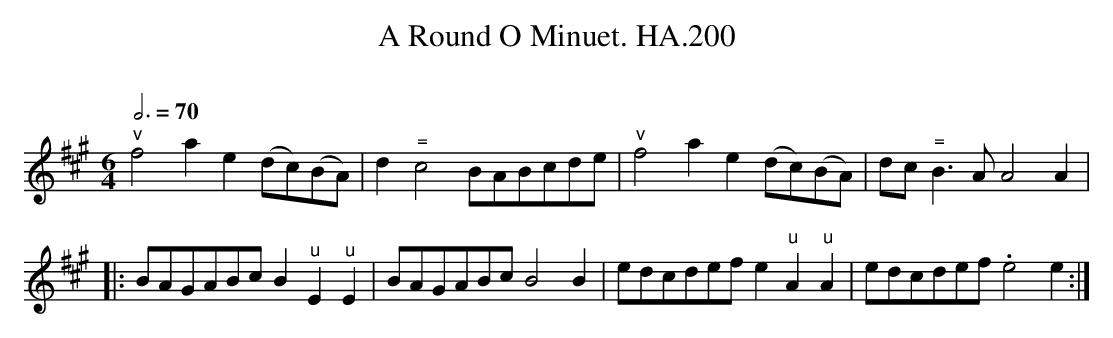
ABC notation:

X:1
T:Round O Minuet. HA.200, A
M:6/4
L:1/8
Q:3/4=70
O:
K:A
"^v"f4 a2e2 (dc)(BA)|d2"^="c4 BABcde|"^v"f4 a2e2 (dc)(BA)|dc"^="B3AA4A2|
|:BAGABc B2"^u"E2"^u"E2|BAGABcB4B2|edcdef e2"^u"A2"^u"A2|edcdef .e4 e2:|
